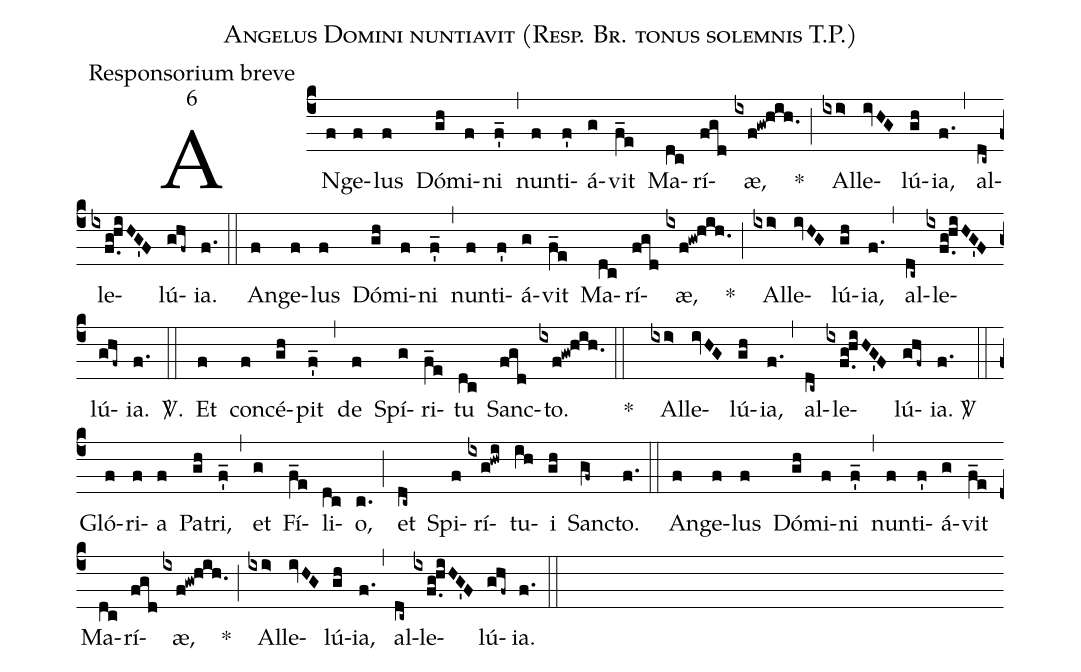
name:Angelus Domini nuntiavit (Resp. Br. tonus solemnis T.P.);
office-part:Responsorium breve;
mode:6;
%%
(c4) AN(f)ge(f)lus(f) Dó(gh)mi(f)ni(f'_) (,) nun(f)ti(f')á(g)vit(f_e) Ma(dc)rí(fgd)æ,(ixf!gw!hih.) *(;) Al(ixi>)le(ivHG)lú(gh)ia,(f.) (,) al(dc~)le(ixf.g!hiHG'F)lú(ghf~)ia.(f.) (::)
An(f)ge(f)lus(f) Dó(gh)mi(f)ni(f'_) (,) nun(f)ti(f')á(g)vit(f_e) Ma(dc)rí(fgd)æ,(ixf!gw!hih.) *(;) Al(ixi>)le(ivHG)lú(gh)ia,(f.) (,) al(dc~)le(ixf.g!hiHG'F)lú(ghf~)ia.(f.)
<sp>V/</sp>.(::) Et(f) con(f)cé(gh)pit(f'_) (,) de(f) Spí(g)ri(f_e)tu(dc) Sanc(fgd)to.(ixf!gw!hih.) (::)
*() Al(ixi>)le(ivHG)lú(gh)ia,(f.) (,) al(dc~)le(ixf.g!hiHG'F)lú(ghf~)ia.(f.)
 <sp>V/</sp> (::)Gló(f)ri(f)a(f) Pa(gh)tri,(f'_) (,) et(g) Fí(f_e)li(dc)o,(c.) (;) et(dc~) Spi(f)rí(ixg!hwi)tu(ih)i(gh) San(gf~)cto.(f.) (::)
An(f)ge(f)lus(f) Dó(gh)mi(f)ni(f'_) (,) nun(f)ti(f')á(g)vit(f_e) Ma(dc)rí(fgd)æ,(ixf!gw!hih.) *(;) Al(ixi>)le(ivHG)lú(gh)ia,(f.) (,) al(dc~)le(ixf.g!hiHG'F)lú(ghf~)ia.(f.) (::)
